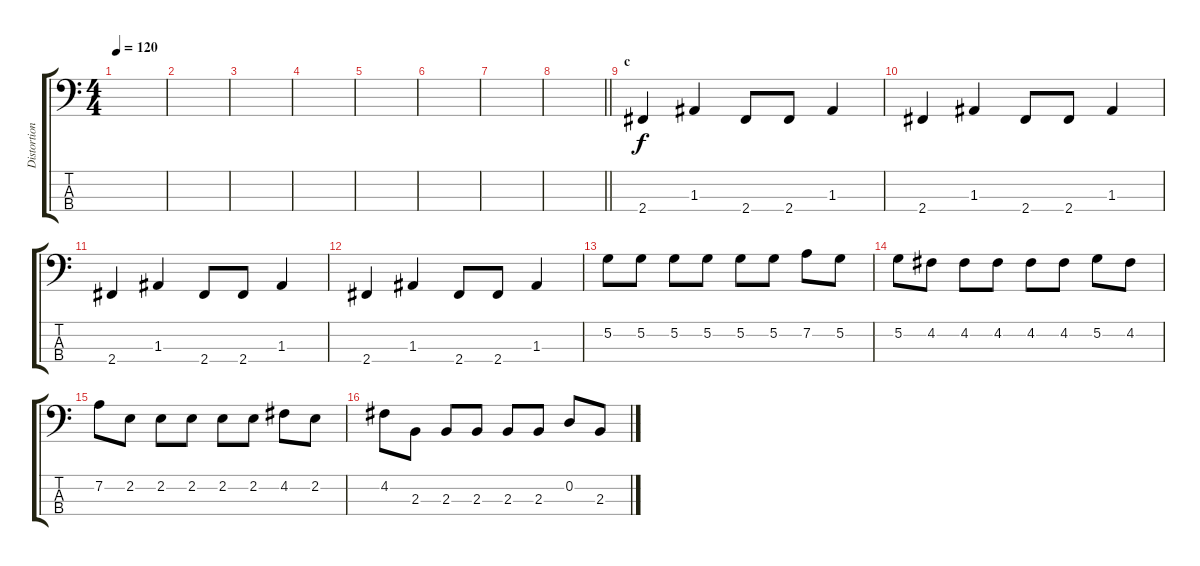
\track ("Distortion Bass" "Distortion") {instrument electricbassfinger}
\staff {score tabs}
\tuning (G2 D2 A1 E1) {hide}
\ts (4 4)
\tempo 120
\clef f4
\ks c
|
|
|
|
|
|
|
\barLineRight lightlight
|
\section ("" "c")
2.4.4 1.3.4 2.4.8 2.4.8 1.3.4 |
2.4.4 1.3.4 2.4.8 2.4.8 1.3.4 |
2.4.4 1.3.4 2.4.8 2.4.8 1.3.4 |
2.4.4 1.3.4 2.4.8 2.4.8 1.3.4 |
5.2.8 5.2.8 5.2.8 5.2.8 5.2.8 5.2.8 7.2.8 5.2.8 |
5.2.8 4.2.8 4.2.8 4.2.8 4.2.8 4.2.8 5.2.8 4.2.8 |
7.2.8 2.2.8 2.2.8 2.2.8 2.2.8 2.2.8 4.2.8 2.2.8 |
4.2.8 2.3.8 2.3.8 2.3.8 2.3.8 2.3.8 0.2.8 2.3.8
